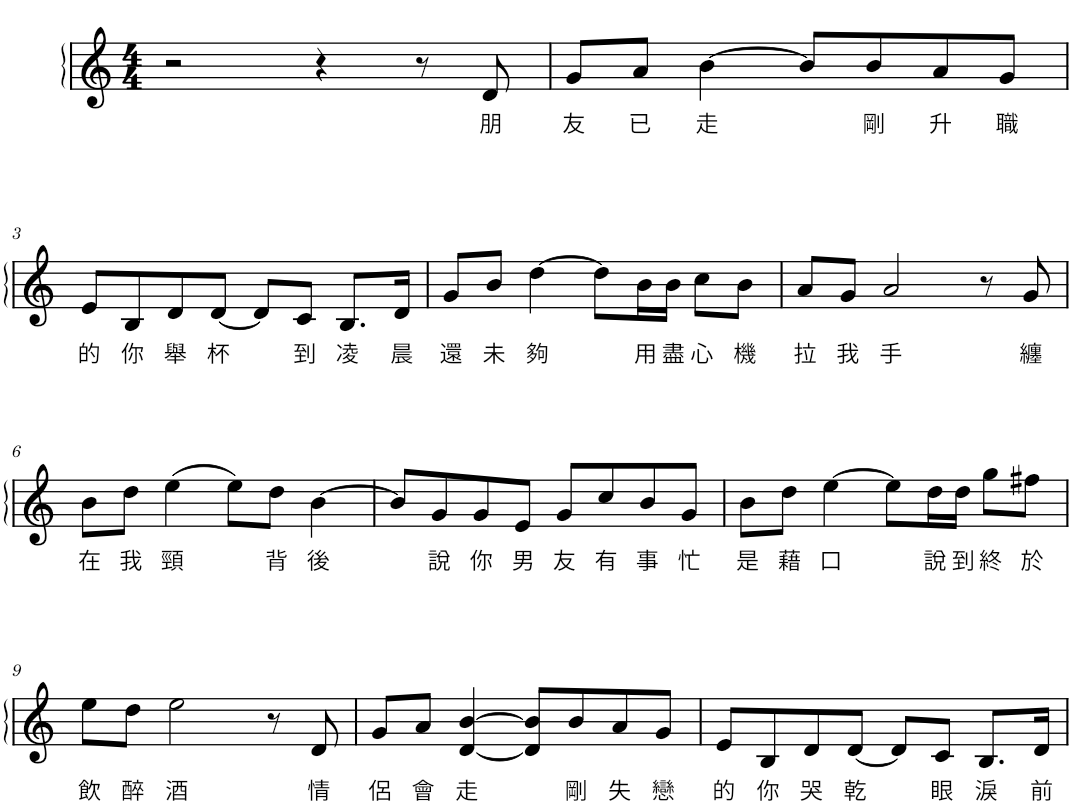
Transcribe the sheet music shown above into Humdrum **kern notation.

**kern	**text
*part1	*part1
*staff1	*staff1
*I"Piano	*
*I'Pno	*
*clefG2	*
*k[]	*
*M4/4	*
=1	=1
2r	.
4r	.
8r	.
!	!LO:LY:b
8d/	朋
=2	=2
!	!LO:LY:b
8g/L	友
!	!LO:LY:b
8a/J	已
!	!LO:LY:b
[>4b\	走
8b/L]	.
!	!LO:LY:b
8b/	剛
!	!LO:LY:b
8a/	升
!	!LO:LY:b
8g/J	職
!!LO:LB:g=z
=3	=3
!	!LO:LY:b
8e/L	的
!	!LO:LY:b
8B/	你
!	!LO:LY:b
8d/	舉
!	!LO:LY:b
[<8d/J	杯
8d/L]	.
!	!LO:LY:b
8c/J	到
!	!LO:LY:b
8.B/L	凌
!	!LO:LY:b
16d/Jk	晨
=4	=4
!	!LO:LY:b
8g/L	還
!	!LO:LY:b
8b/J	未
!	!LO:LY:b
[>4dd\	夠
8dd\L]	.
!	!LO:LY:b
16b\L	用
!	!LO:LY:b
16b\JJ	盡
!	!LO:LY:b
8cc\L	心
!	!LO:LY:b
8b\J	機
=5	=5
!	!LO:LY:b
8a/L	拉
!	!LO:LY:b
8g/J	我
!	!LO:LY:b
2a/	手
8r	.
!	!LO:LY:b
8g/	纏
!!LO:LB:g=z
=6	=6
!	!LO:LY:b
8b\L	在
!	!LO:LY:b
8dd\J	我
!	!LO:LY:b
(4ee\	頸
8ee\L)	.
!	!LO:LY:b
8dd\J	背
!	!LO:LY:b
[>4b\	後
=7	=7
8b/L]	.
!	!LO:LY:b
8g/	說
!	!LO:LY:b
8g/	你
!	!LO:LY:b
8e/J	男
!	!LO:LY:b
8g/L	友
!	!LO:LY:b
8cc/	有
!	!LO:LY:b
8b/	事
!	!LO:LY:b
8g/J	忙
=8	=8
!	!LO:LY:b
8b\L	是
!	!LO:LY:b
8dd\J	藉
!	!LO:LY:b
[>4ee\	口
8ee\L]	.
!	!LO:LY:b
16dd\L	說
!	!LO:LY:b
16dd\JJ	到
!	!LO:LY:b
8gg\L	終
!	!LO:LY:b
8ff#X\J	於
!!LO:LB:g=z
=9	=9
!	!LO:LY:b
8ee\L	飲
!	!LO:LY:b
8dd\J	醉
!	!LO:LY:b
2ee\	酒
8r	.
!	!LO:LY:b
8d/	情
=10	=10
!	!LO:LY:b
8g/L	侶
!	!LO:LY:b
8a/J	會
!	!LO:LY:b
[4d/ [4b/	走
8d/] 8b/]L	.
!	!LO:LY:b
8b/	剛
!	!LO:LY:b
8a/	失
!	!LO:LY:b
8g/J	戀
=11	=11
!	!LO:LY:b
8e/L	的
!	!LO:LY:b
8B/	你
!	!LO:LY:b
8d/	哭
!	!LO:LY:b
[<8d/J	乾
8d/L]	.
!	!LO:LY:b
8c/J	眼
!	!LO:LY:b
8.B/L	淚
!	!LO:LY:b
16d/Jk	前
=	=
*-	*-
